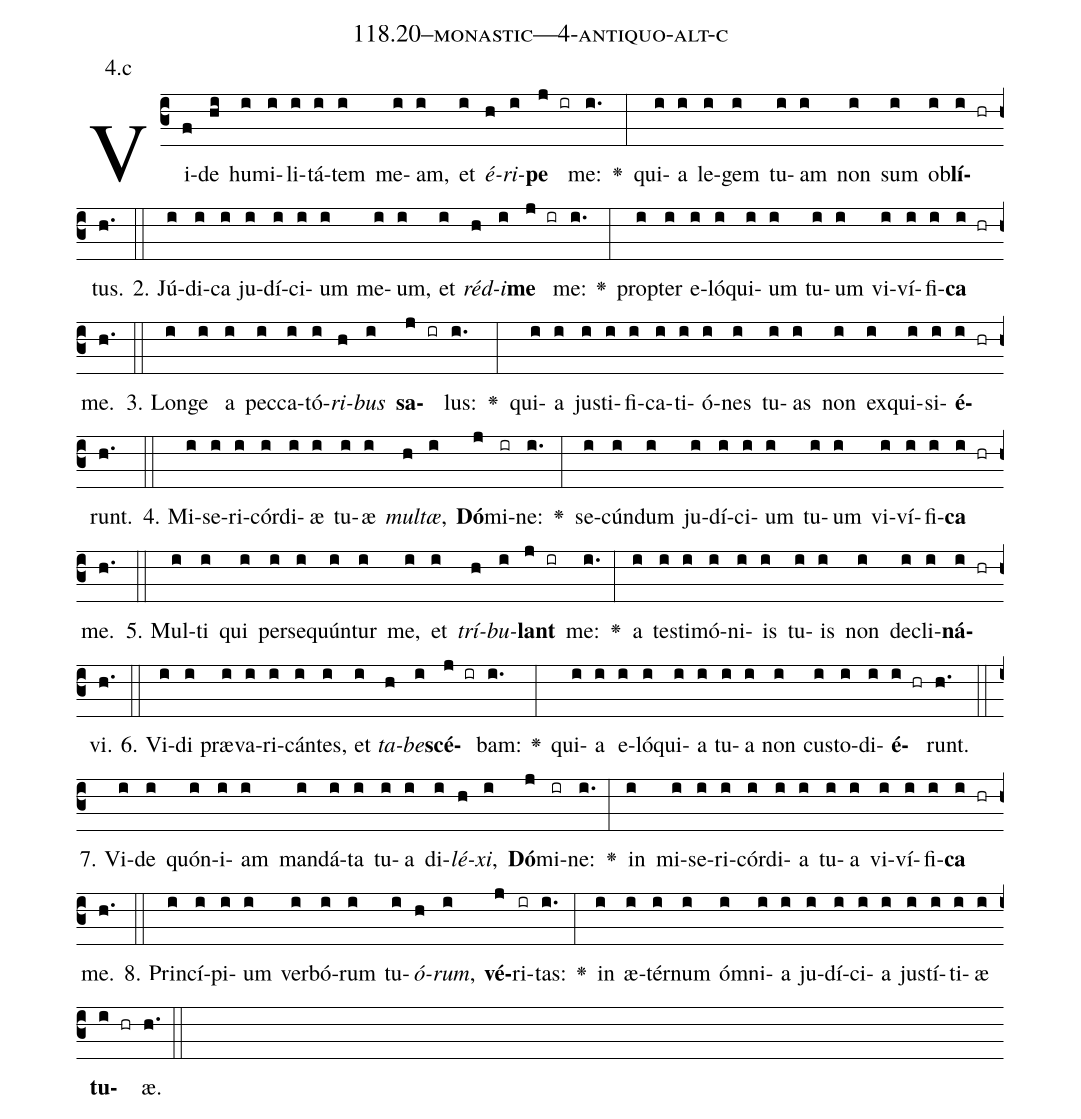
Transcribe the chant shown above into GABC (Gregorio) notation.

name: 118.20--monastic---4-antiquo-alt-c;
annotation: 4.c;
%%
(c3)Vi(f)de(hi) hu(i)mi(i)li(i)tá(i)tem(i) me(i)am,(i) et(i) <i>é</i>(h)<i>ri</i>(i)<b>pe</b>(j ir) me:(i.) <v>\greheightstar</v>(:) qui(i)a(i) le(i)gem(i) tu(i)am(i) non(i) sum(i) ob(i)<b>lí</b>(i hr)tus.(h.) (::)
2. Jú(i)di(i)ca(i) ju(i)dí(i)ci(i)um(i) me(i)um,(i) et(i) <i>réd</i>(h)<i>i</i>(i)<b>me</b>(j ir) me:(i.) <v>\greheightstar</v>(:) prop(i)ter(i) e(i)ló(i)qui(i)um(i) tu(i)um(i) vi(i)ví(i)fi(i)<b>ca</b>(i hr) me.(h.) (::)
3. Lon(i)ge(i) a(i) pec(i)ca(i)tó(i)<i>ri</i>(h)<i>bus</i>(i) <b>sa</b>(j ir)lus:(i.) <v>\greheightstar</v>(:) qui(i)a(i) jus(i)ti(i)fi(i)ca(i)ti(i)ó(i)nes(i) tu(i)as(i) non(i) ex(i)qui(i)si(i)<b>é</b>(i hr)runt.(h.) (::)
4. Mi(i)se(i)ri(i)cór(i)di(i)æ(i) tu(i)æ(i) <i>mul</i>(h)<i>tæ</i>,(i) <b>Dó</b>(j)mi(ir)ne:(i.) <v>\greheightstar</v>(:) se(i)cún(i)dum(i) ju(i)dí(i)ci(i)um(i) tu(i)um(i) vi(i)ví(i)fi(i)<b>ca</b>(i hr) me.(h.) (::)
5. Mul(i)ti(i) qui(i) per(i)se(i)quún(i)tur(i) me,(i) et(i) <i>trí</i>(h)<i>bu</i>(i)<b>lant</b>(j ir) me:(i.) <v>\greheightstar</v>(:) a(i) tes(i)ti(i)mó(i)ni(i)is(i) tu(i)is(i) non(i) de(i)cli(i)<b>ná</b>(i hr)vi.(h.) (::)
6. Vi(i)di(i) præ(i)va(i)ri(i)cán(i)tes,(i) et(i) <i>ta</i>(h)<i>be</i>(i)<b>scé</b>(j ir)bam:(i.) <v>\greheightstar</v>(:) qui(i)a(i) e(i)ló(i)qui(i)a(i) tu(i)a(i) non(i) cus(i)to(i)di(i)<b>é</b>(i hr)runt.(h.) (::)
7. Vi(i)de(i) quón(i)i(i)am(i) man(i)dá(i)ta(i) tu(i)a(i) di(i)<i>lé</i>(h)<i>xi</i>,(i) <b>Dó</b>(j)mi(ir)ne:(i.) <v>\greheightstar</v>(:) in(i) mi(i)se(i)ri(i)cór(i)di(i)a(i) tu(i)a(i) vi(i)ví(i)fi(i)<b>ca</b>(i hr) me.(h.) (::)
8. Prin(i)cí(i)pi(i)um(i) ver(i)bó(i)rum(i) tu(i)<i>ó</i>(h)<i>rum</i>,(i) <b>vé</b>(j)ri(ir)tas:(i.) <v>\greheightstar</v>(:) in(i) æ(i)tér(i)num(i) óm(i)ni(i)a(i) ju(i)dí(i)ci(i)a(i) jus(i)tí(i)ti(i)æ(i) <b>tu</b>(i hr)æ.(h.) (::)
